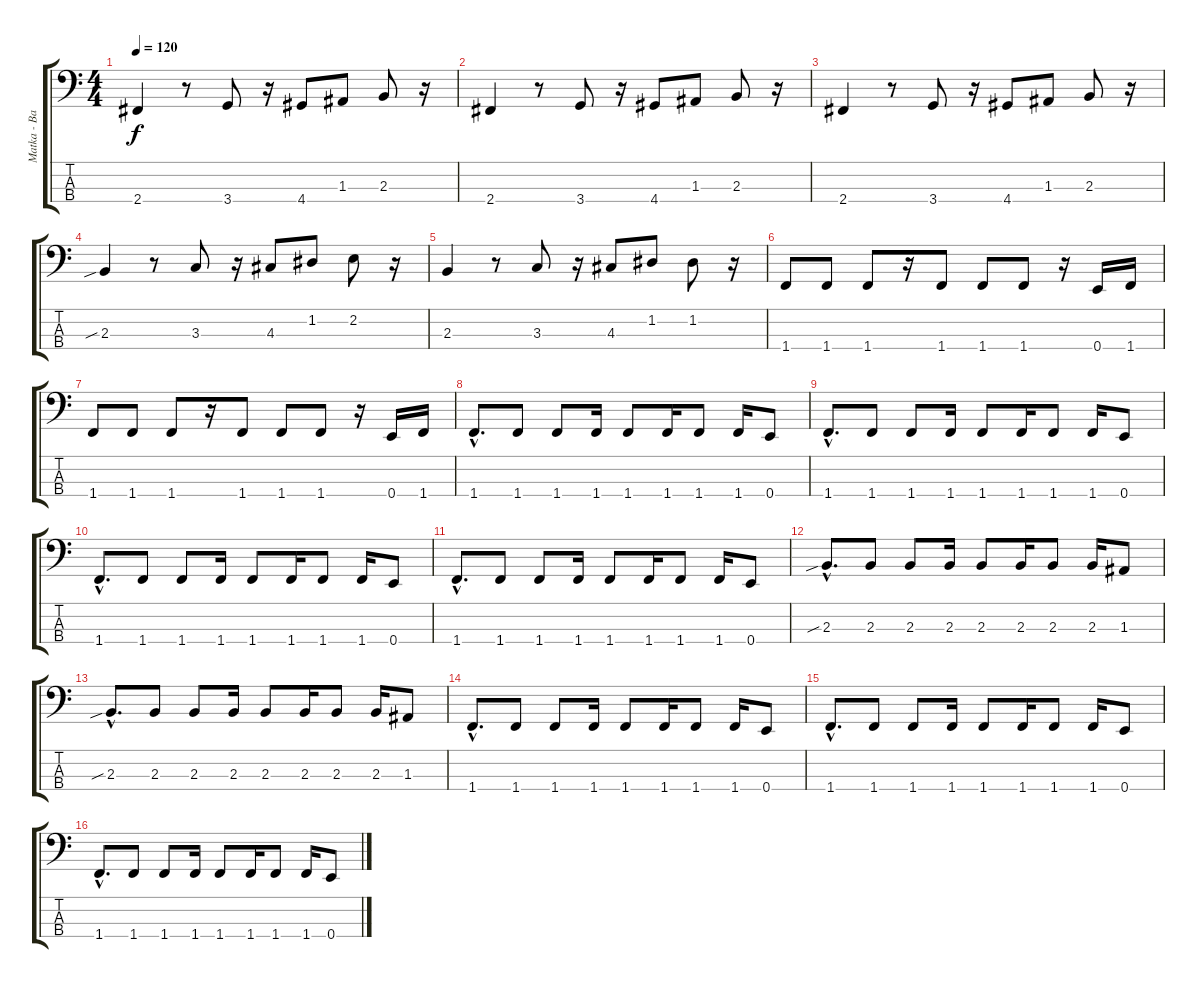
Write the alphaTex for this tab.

\track ("Matka - Bass" "Matka - Ba") {instrument electricbassfinger}
\staff {score tabs}
\tuning (G2 D2 A1 E1) {hide}
\ts (4 4)
\tempo 120
\clef f4
\ks c
2.4.4{dy f instrument electricbassfinger} r.8 3.4.8 r.16 4.4.8 1.3.8 2.3.8 r.16 |
2.4.4 r.8 3.4.8 r.16 4.4.8 1.3.8 2.3.8 r.16 |
2.4.4 r.8 3.4.8 r.16 4.4.8 1.3.8 2.3.8 r.16 |
2.3{sib}.4 r.8 3.3.8 r.16 4.3.8 1.2.8 2.2.8 r.16 |
2.3.4 r.8 3.3.8 r.16 4.3.8 1.2.8 1.2.8 r.16 |
1.4.8 1.4.8 1.4.8 r.16 1.4.8 1.4.8 1.4.8 r.16 0.4.16 1.4.16 |
1.4.8 1.4.8 1.4.8 r.16 1.4.8 1.4.8 1.4.8 r.16 0.4.16 1.4.16 |
1.4{hac}.8{d} 1.4.8 1.4.8 1.4.16 1.4.8 1.4.16 1.4.8 1.4.16 0.4.8 |
1.4{hac}.8{d} 1.4.8 1.4.8 1.4.16 1.4.8 1.4.16 1.4.8 1.4.16 0.4.8 |
1.4{hac}.8{d} 1.4.8 1.4.8 1.4.16 1.4.8 1.4.16 1.4.8 1.4.16 0.4.8 |
1.4{hac}.8{d} 1.4.8 1.4.8 1.4.16 1.4.8 1.4.16 1.4.8 1.4.16 0.4.8 |
2.3{sib hac}.8{d} 2.3.8 2.3.8 2.3.16 2.3.8 2.3.16 2.3.8 2.3.16 1.3.8 |
2.3{sib hac}.8{d} 2.3.8 2.3.8 2.3.16 2.3.8 2.3.16 2.3.8 2.3.16 1.3.8 |
1.4{hac}.8{d} 1.4.8 1.4.8 1.4.16 1.4.8 1.4.16 1.4.8 1.4.16 0.4.8 |
1.4{hac}.8{d} 1.4.8 1.4.8 1.4.16 1.4.8 1.4.16 1.4.8 1.4.16 0.4.8 |
1.4{hac}.8{d} 1.4.8 1.4.8 1.4.16 1.4.8 1.4.16 1.4.8 1.4.16 0.4.8
